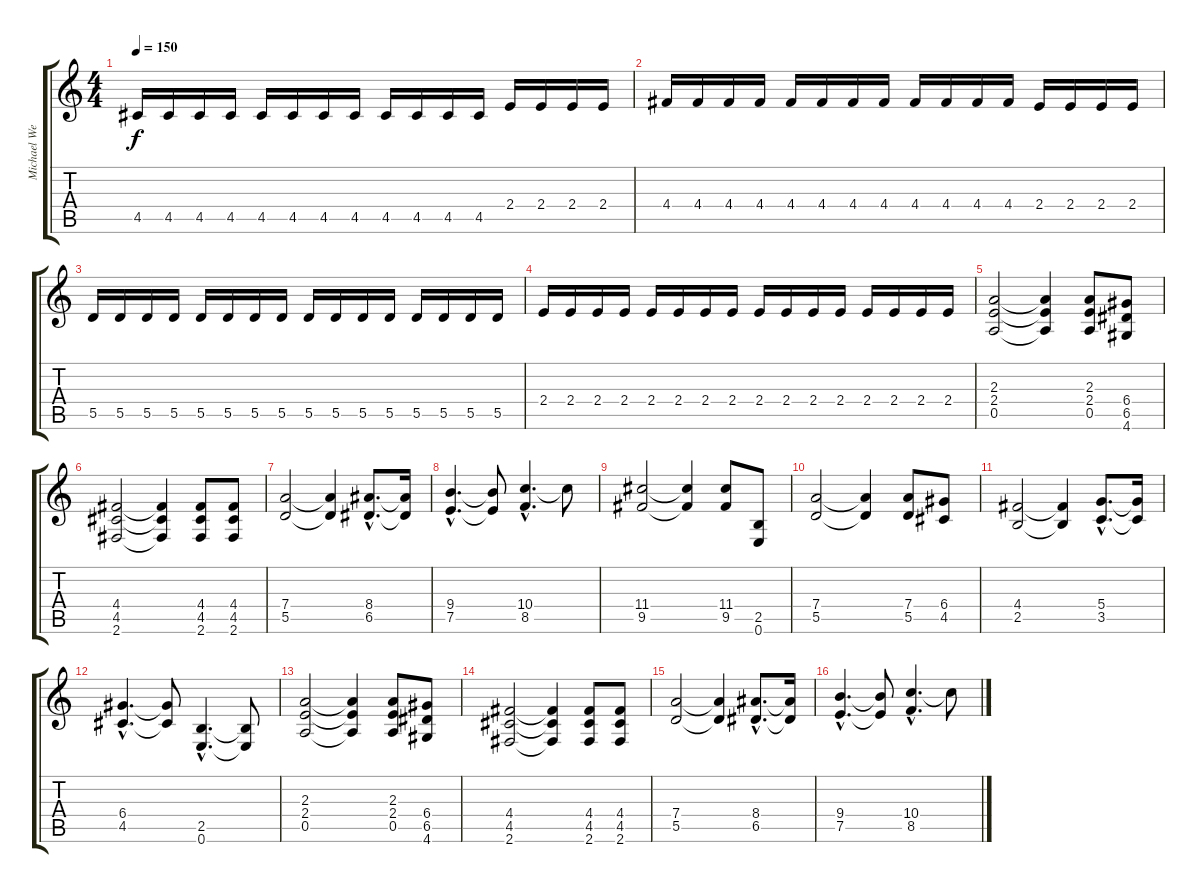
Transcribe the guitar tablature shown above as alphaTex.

\track ("Michael Weikath" "Michael We") {instrument distortionguitar}
\staff {score tabs}
\tuning (E4 B3 G3 D3 A2 E2) {hide}
\ts (4 4)
\tempo 150
\clef g2
\ks c
4.5.16{dy f instrument electricguitarmuted} 4.5.16 4.5.16 4.5.16 4.5.16 4.5.16 4.5.16 4.5.16 4.5.16 4.5.16 4.5.16 4.5.16 2.4.16 2.4.16 2.4.16 2.4.16 |
4.4.16 4.4.16 4.4.16 4.4.16 4.4.16 4.4.16 4.4.16 4.4.16 4.4.16 4.4.16 4.4.16 4.4.16 2.4.16 2.4.16 2.4.16 2.4.16 |
5.5.16 5.5.16 5.5.16 5.5.16 5.5.16 5.5.16 5.5.16 5.5.16 5.5.16 5.5.16 5.5.16 5.5.16 5.5.16 5.5.16 5.5.16 5.5.16 |
2.4.16 2.4.16 2.4.16 2.4.16 2.4.16 2.4.16 2.4.16 2.4.16 2.4.16 2.4.16 2.4.16 2.4.16 2.4.16 2.4.16 2.4.16 2.4.16 |
(2.3 2.4 0.5).2{instrument distortionguitar} (2.3{t} 2.4{t} 0.5{t}).4 (2.3 2.4 0.5).8 (6.4 6.5 4.6).8 |
(4.4 4.5 2.6).2 (4.4{t} 4.5{t} 2.6{t}).4 (4.4 4.5 2.6).8 (4.4 4.5 2.6).8 |
(7.4 5.5).2 (7.4{t} 5.5{t}).4 (8.4{hac} 6.5{hac}).8{d} (8.4{t} 6.5{t}).16 |
(9.4{hac} 7.5{hac}).4{d} (9.4{t} 7.5{t}).8 (10.4{hac} 8.5{hac}).4{d} 10.4{t}.8 |
(11.4 9.5).2 (11.4{t} 9.5{t}).4 (11.4 9.5).8 (2.5 0.6).8 |
(7.4 5.5).2 (7.4{t} 5.5{t}).4 (7.4 5.5).8 (6.4 4.5).8 |
(4.4 2.5).2 (4.4{t} 2.5{t}).4 (5.4{hac} 3.5{hac}).8{d} (5.4{t} 3.5{t}).16 |
(6.4{hac} 4.5{hac}).4{d} (6.4{t} 4.5{t}).8 (2.5{hac} 0.6{hac}).4{d} (2.5{t} 0.6{t}).8 |
(2.3 2.4 0.5).2{instrument distortionguitar} (2.3{t} 2.4{t} 0.5{t}).4 (2.3 2.4 0.5).8 (6.4 6.5 4.6).8 |
(4.4 4.5 2.6).2 (4.4{t} 4.5{t} 2.6{t}).4 (4.4 4.5 2.6).8 (4.4 4.5 2.6).8 |
(7.4 5.5).2 (7.4{t} 5.5{t}).4 (8.4{hac} 6.5{hac}).8{d} (8.4{t} 6.5{t}).16 |
(9.4{hac} 7.5{hac}).4{d} (9.4{t} 7.5{t}).8 (10.4{hac} 8.5{hac}).4{d} 10.4{t}.8
